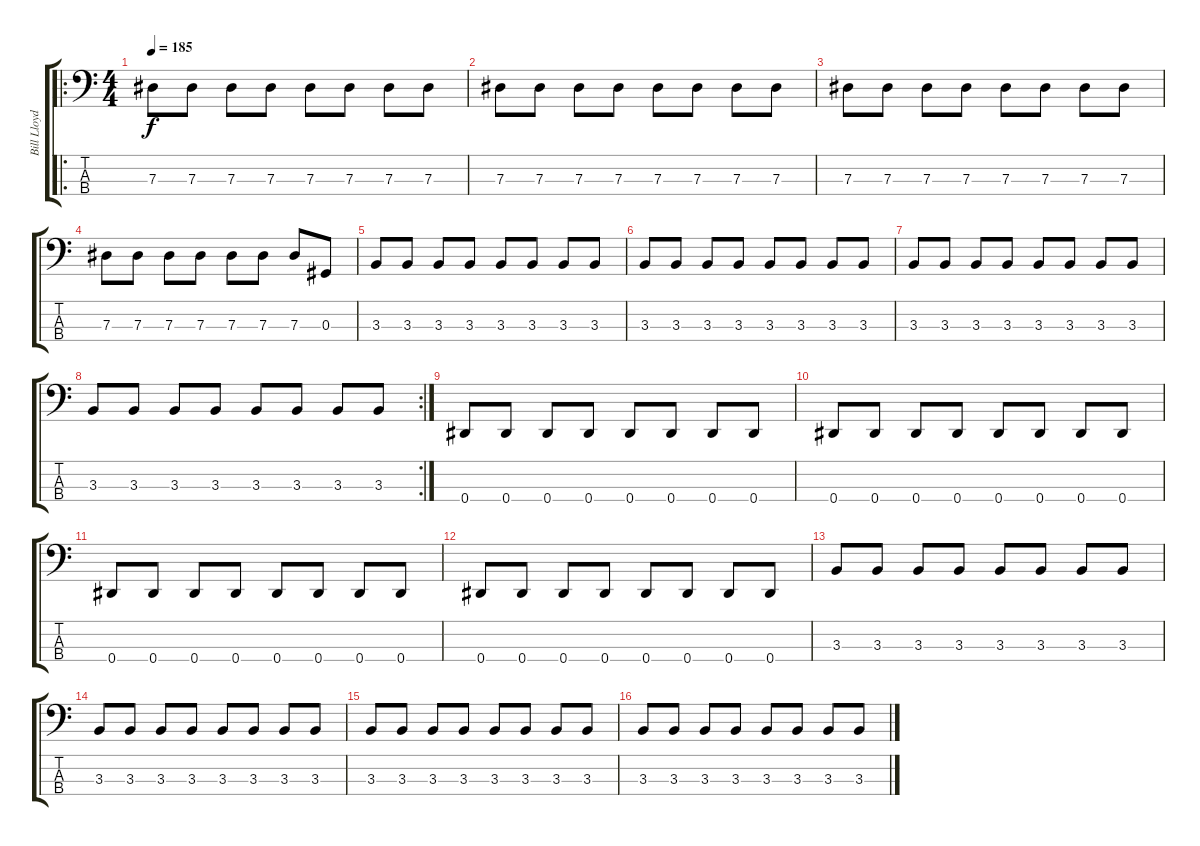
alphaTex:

\track ("Bill Lloyd" "Bill Lloyd") {instrument electricbasspick}
\staff {score tabs}
\tuning (Gb2 Db2 Ab1 Eb1) {hide}
\ro
\ts (4 4)
\tempo 185
\clef f4
\ks c
7.3.8{dy f} 7.3.8 7.3.8 7.3.8 7.3.8 7.3.8 7.3.8 7.3.8 |
7.3.8 7.3.8 7.3.8 7.3.8 7.3.8 7.3.8 7.3.8 7.3.8 |
7.3.8 7.3.8 7.3.8 7.3.8 7.3.8 7.3.8 7.3.8 7.3.8 |
7.3.8 7.3.8 7.3.8 7.3.8 7.3.8 7.3.8 7.3.8 0.3.8 |
3.3.8 3.3.8 3.3.8 3.3.8 3.3.8 3.3.8 3.3.8 3.3.8 |
3.3.8 3.3.8 3.3.8 3.3.8 3.3.8 3.3.8 3.3.8 3.3.8 |
3.3.8 3.3.8 3.3.8 3.3.8 3.3.8 3.3.8 3.3.8 3.3.8 |
\rc 2
3.3.8 3.3.8 3.3.8 3.3.8 3.3.8 3.3.8 3.3.8 3.3.8 |
0.4.8 0.4.8 0.4.8 0.4.8 0.4.8 0.4.8 0.4.8 0.4.8 |
0.4.8 0.4.8 0.4.8 0.4.8 0.4.8 0.4.8 0.4.8 0.4.8 |
0.4.8 0.4.8 0.4.8 0.4.8 0.4.8 0.4.8 0.4.8 0.4.8 |
0.4.8 0.4.8 0.4.8 0.4.8 0.4.8 0.4.8 0.4.8 0.4.8 |
3.3.8 3.3.8 3.3.8 3.3.8 3.3.8 3.3.8 3.3.8 3.3.8 |
3.3.8 3.3.8 3.3.8 3.3.8 3.3.8 3.3.8 3.3.8 3.3.8 |
3.3.8 3.3.8 3.3.8 3.3.8 3.3.8 3.3.8 3.3.8 3.3.8 |
3.3.8 3.3.8 3.3.8 3.3.8 3.3.8 3.3.8 3.3.8 3.3.8
